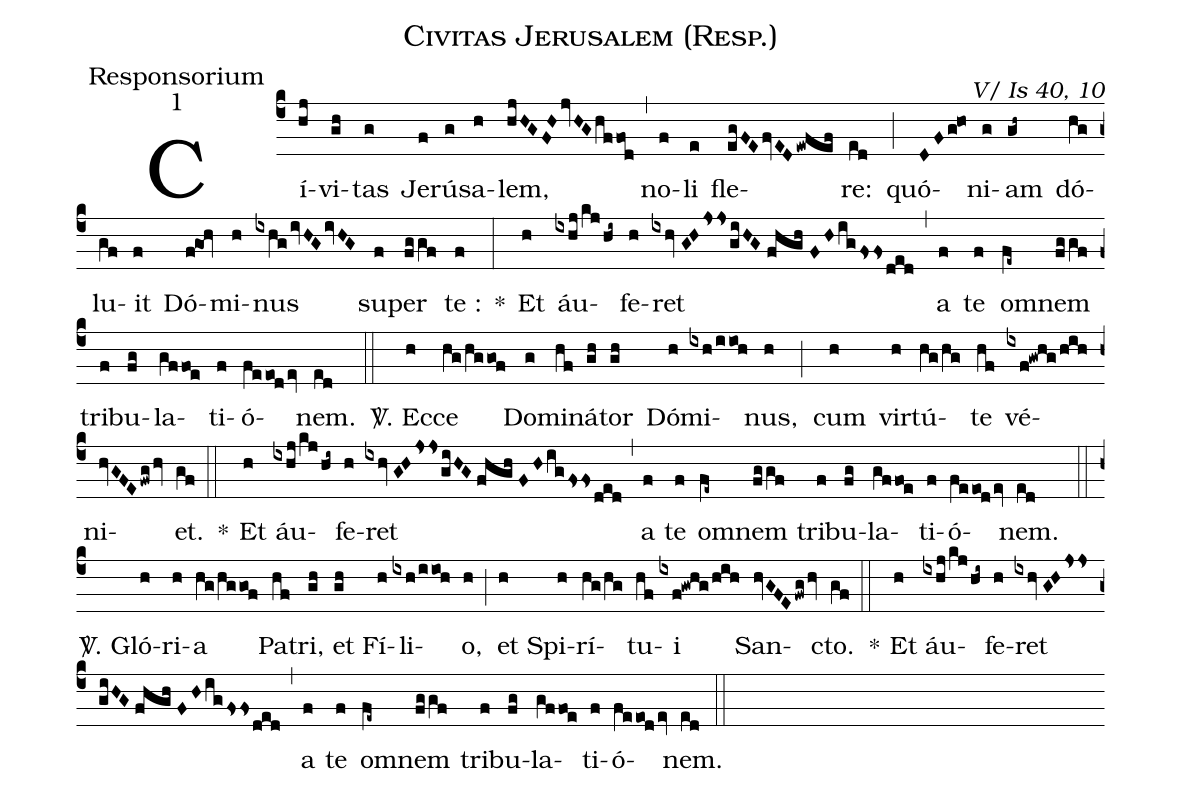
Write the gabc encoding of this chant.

name:Civitas Jerusalem (Resp.);
office-part:Responsorium;
mode:1;
commentary:V/ Is 40, 10;
%%
(c4)Cí(hj)vi(gh)tas(g) Je(f)rú(g)sa(h)lem,(hjHG/FHjvHGhffod) (,) no(f)li(e) fle(egFEfvED/ewfef)re:(ed) (;) quó(DFg!ho)ni(g)am(gh~) dó(hg)lu(gf)it(f) Dó(f!goh)mi(h)nus(ixhg/ivHGivHG) su(f)per(fggf) te :(f) *(:) Et(h) áu(ixhj/kj/hi~)fe(h)ret(ixhv//GHjssgiHG//fhgh//FHigfssded) (,) a(f) te(f) om(fe~)nem(fggf) tri(f)bu(fg)la(gffoe)ti(f)ó(feeod/ev)nem.(ed) (::)

<sp>V/</sp>. Ec(h)ce(hg/hggof) Do(g)mi(hf)ná(gh)tor(gh) Dó(h)mi(ixh/iioh)nus,(h) (;) cum(h) vir(h)tú(hg/hg)te(hf) vé(ixf!gwhg/hih)ni(hvGFE/fwg/hv)et.(gf) (::)
*() Et(h) áu(ixhj/kj/hi~)fe(h)ret(ixhv//GHjssgiHG//fhgh//FHigfssded) (,) a(f) te(f) om(fe~)nem(fggf) tri(f)bu(fg)la(gffoe)ti(f)ó(feeod/ev)nem.(ed) (::)

<sp>V/</sp>. Gló(h)ri(h)a(hg/hggof) Pa(hf)tri,(gh) et(gh) Fí(h)li(ixh/iioh)o,(h) (;) et(h) Spi(h)rí(hg/hg)tu(hf)i(ixf!gwhg/hih) San(hvGFE/fwg/hv)cto.(gf) (::)
*() Et(h) áu(ixhj/kj/hi~)fe(h)ret(ixhv//GHjssgiHG//fhgh//FHigfssded) (,) a(f) te(f) om(fe~)nem(fggf) tri(f)bu(fg)la(gffoe)ti(f)ó(feeod/ev)nem.(ed) (::)
